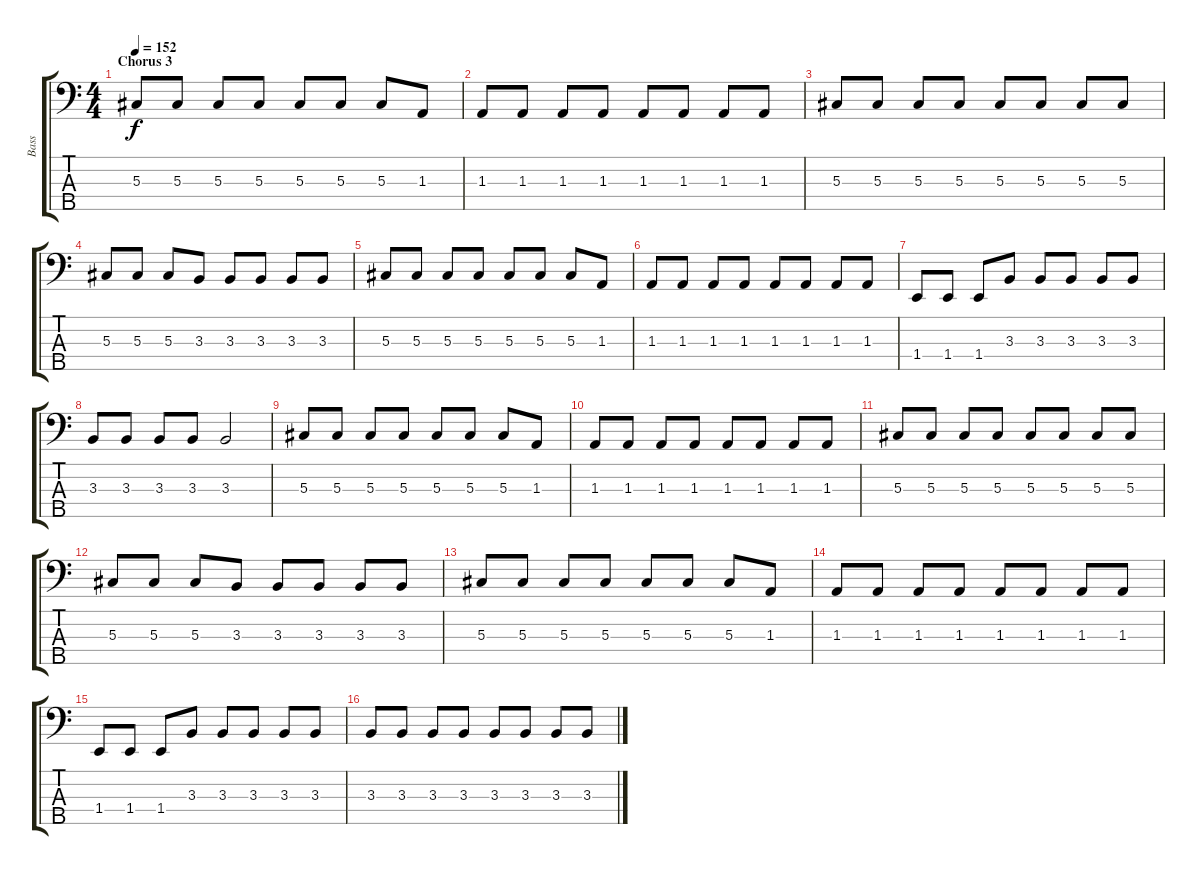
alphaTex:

\track ("Bass" "Bass") {instrument electricbasspick}
\staff {score tabs}
\tuning (Gb2 Db2 Ab1 Eb1 Bb0) {hide}
\ts (4 4)
\section ("" "Chorus 3")
\tempo 152
\clef f4
\ks c
5.3.8{dy f} 5.3.8 5.3.8 5.3.8 5.3.8 5.3.8 5.3.8 1.3.8 |
1.3.8 1.3.8 1.3.8 1.3.8 1.3.8 1.3.8 1.3.8 1.3.8 |
5.3.8 5.3.8 5.3.8 5.3.8 5.3.8 5.3.8 5.3.8 5.3.8 |
5.3.8 5.3.8 5.3.8 3.3.8 3.3.8 3.3.8 3.3.8 3.3.8 |
5.3.8 5.3.8 5.3.8 5.3.8 5.3.8 5.3.8 5.3.8 1.3.8 |
1.3.8 1.3.8 1.3.8 1.3.8 1.3.8 1.3.8 1.3.8 1.3.8 |
1.4.8 1.4.8 1.4.8 3.3.8 3.3.8 3.3.8 3.3.8 3.3.8 |
3.3.8 3.3.8 3.3.8 3.3.8 3.3.2 |
5.3.8 5.3.8 5.3.8 5.3.8 5.3.8 5.3.8 5.3.8 1.3.8 |
1.3.8 1.3.8 1.3.8 1.3.8 1.3.8 1.3.8 1.3.8 1.3.8 |
5.3.8 5.3.8 5.3.8 5.3.8 5.3.8 5.3.8 5.3.8 5.3.8 |
5.3.8 5.3.8 5.3.8 3.3.8 3.3.8 3.3.8 3.3.8 3.3.8 |
5.3.8 5.3.8 5.3.8 5.3.8 5.3.8 5.3.8 5.3.8 1.3.8 |
1.3.8 1.3.8 1.3.8 1.3.8 1.3.8 1.3.8 1.3.8 1.3.8 |
1.4.8 1.4.8 1.4.8 3.3.8 3.3.8 3.3.8 3.3.8 3.3.8 |
3.3.8 3.3.8 3.3.8 3.3.8 3.3.8 3.3.8 3.3.8 3.3.8
